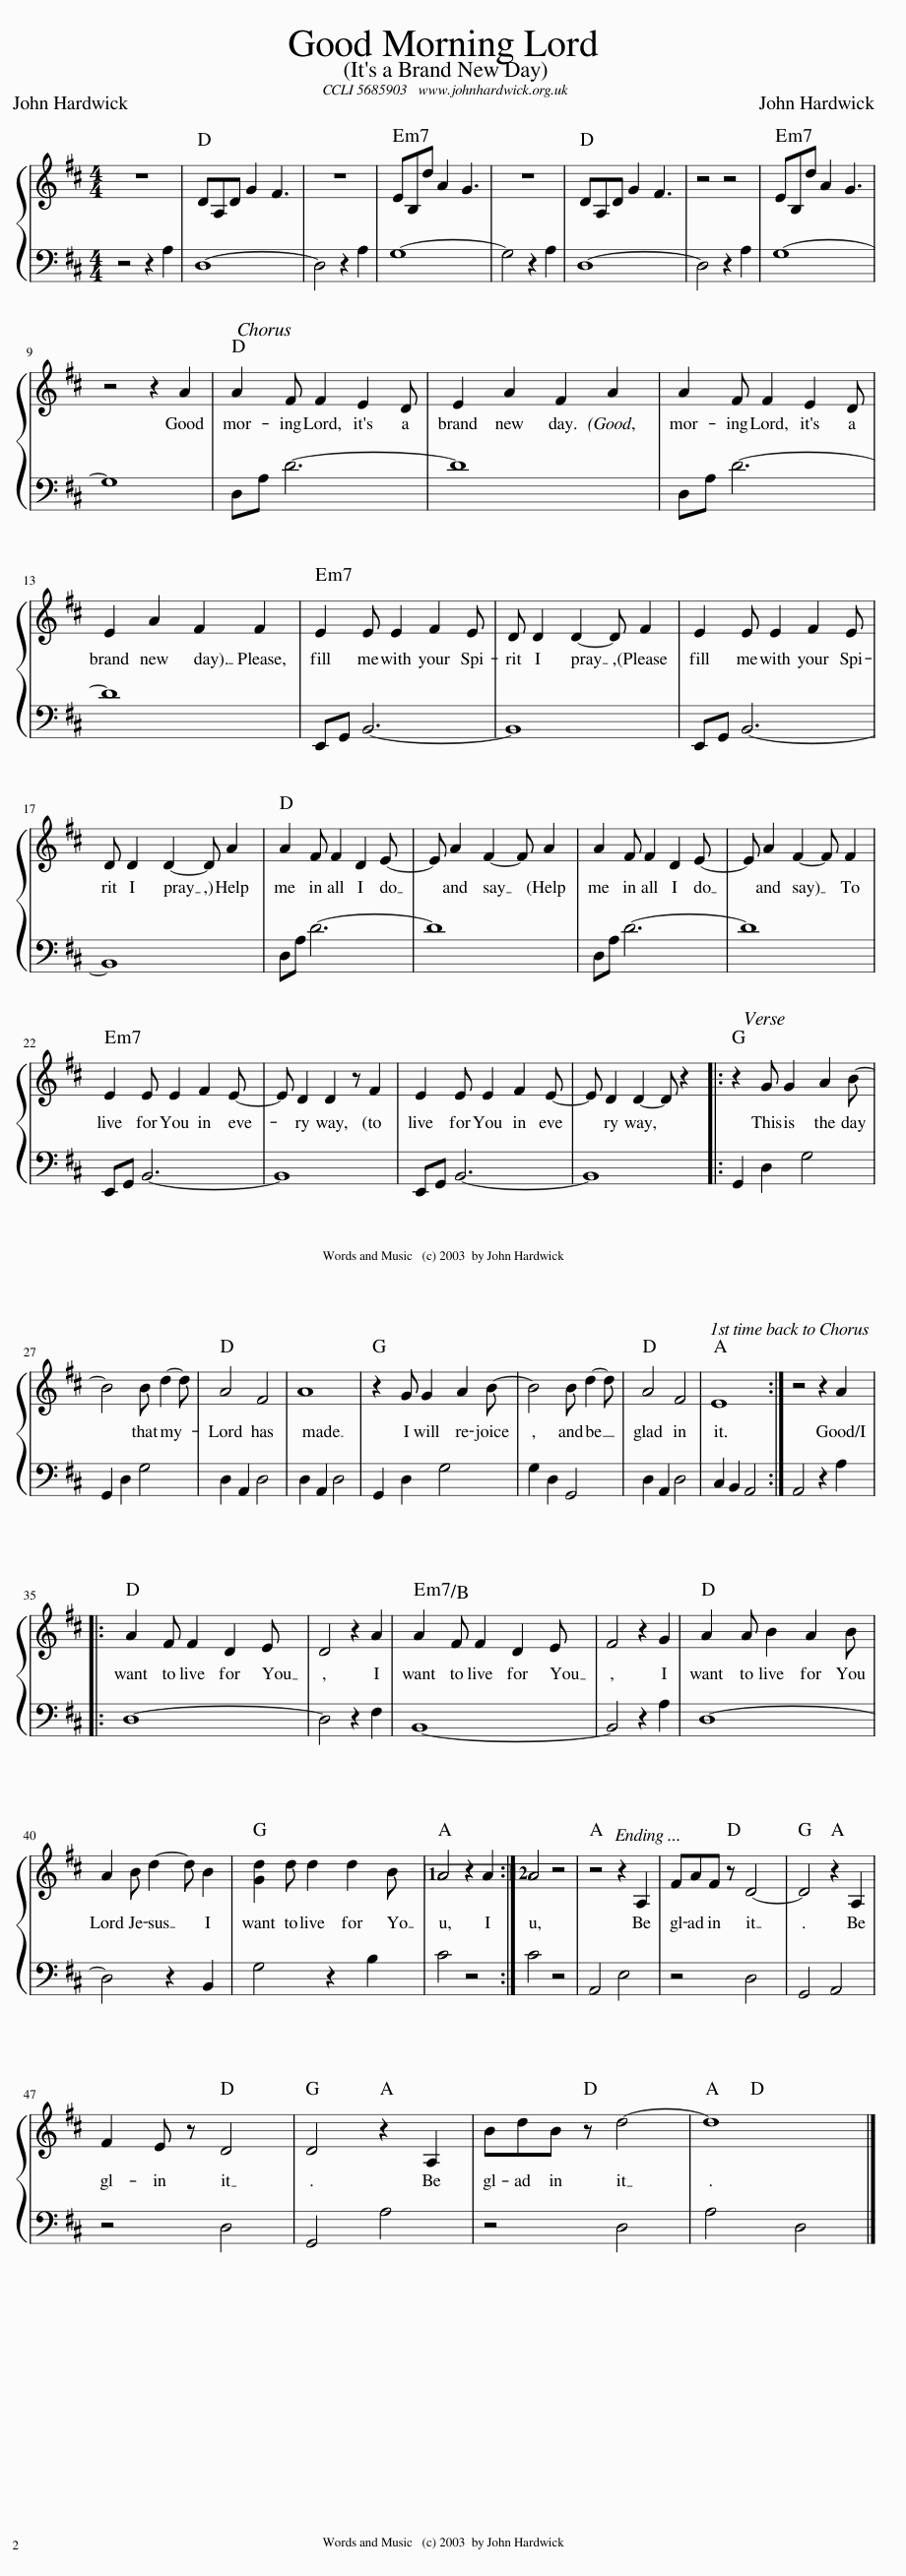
X:1
%%score { 1 | 2 }
L:1/8
M:4/4
I:linebreak $
K:D
V:1 treble
V:2 bass
V:1
 z8 | DA,D G2 F3 | z8 | EB,d A2 G3 | z8 | %5
 DA,D G2 F3 | z4 z4 | EB,d A2 G3 |$ z4 z2 A2 |S A2 F F2 E2 D | %10
 E2 A2 F2 A2 | A2 F F2 E2 D |$ E2 A2 F2 F2 | E2 E E2 F2 E | D D2 D2- D F2 | %15
 E2 E E2 F2 E |$ D D2 D2- D A2 | A2 F F2 D2 E- | E A2 F2- F A2 | A2 F F2 D2 E- | %20
 E A2 F2- F F2 |$ E2 E E2 F2 E- | E D2 D2 z F2 | E2 E E2 F2 E- | E D2 D2- D z2 |: %25
 z2 G G2 A2 B-!fine! |$ B4 B d2- d | A4 F4 | A8 | z2 G G2 A2 B- | %30
 B4 B d2- d | A4 F4 | E8 :| z4 z2 A2!fine! |:$ A2 F F2 D2 E | %35
 D4 z2 A2 | A2 F F2 D2 E | F4 z2 G2 | A2 A B2 A2 B |$ A2 B d2- d B2 | %40
 [Gd]2 d d2 d2 B |1 A4 z2 A2 :|2 A4 z4 || z4 z2 A,2!fine! | FAF z D4- | %45
 D4 z2 A,2 |$ F2 E z D4 | D4 z2 A,2 | BdB z d4- | d8 |] %50
V:2
 z4 z2 A,2 | D,8- | D,4 z2 A,2 | G,8- | G,4 z2 A,2 | %5
 D,8- | D,4 z2 A,2 | G,8- |$ G,8 | D,A, D6- | %10
 D8 | D,A, D6- |$ D8 | E,,G,, B,,6- | B,,8 | %15
 E,,G,, B,,6- |$ B,,8 | D,A, D6- | D8 | D,A, D6- | %20
 D8 |$ E,,G,, B,,6- | B,,8 | E,,G,, B,,6- | B,,8 |: %25
 G,,2 D,2 G,4 |$ G,,2 D,2 G,4 | D,2 A,,2 D,4 | D,2 A,,2 D,4 | G,,2 D,2 G,4 | %30
 G,2 D,2 G,,4 | D,2 A,,2 D,4 | C,2 B,,2 A,,4 :| A,,4 z2 A,2 |:$ D,8- | %35
 D,4 z2 F,2 | B,,8- | B,,4 z2 A,2 | D,8- |$ D,4 z2 B,,2 | %40
 G,4 z2 B,2 |1 C4 z4 :|2 C4 z4 || A,,4 E,4 | z4 D,4 | %45
 G,,4 A,,4 |$ z4 D,4 | G,,4 A,4 | z4 D,4 | A,4 D,4 |] %50
